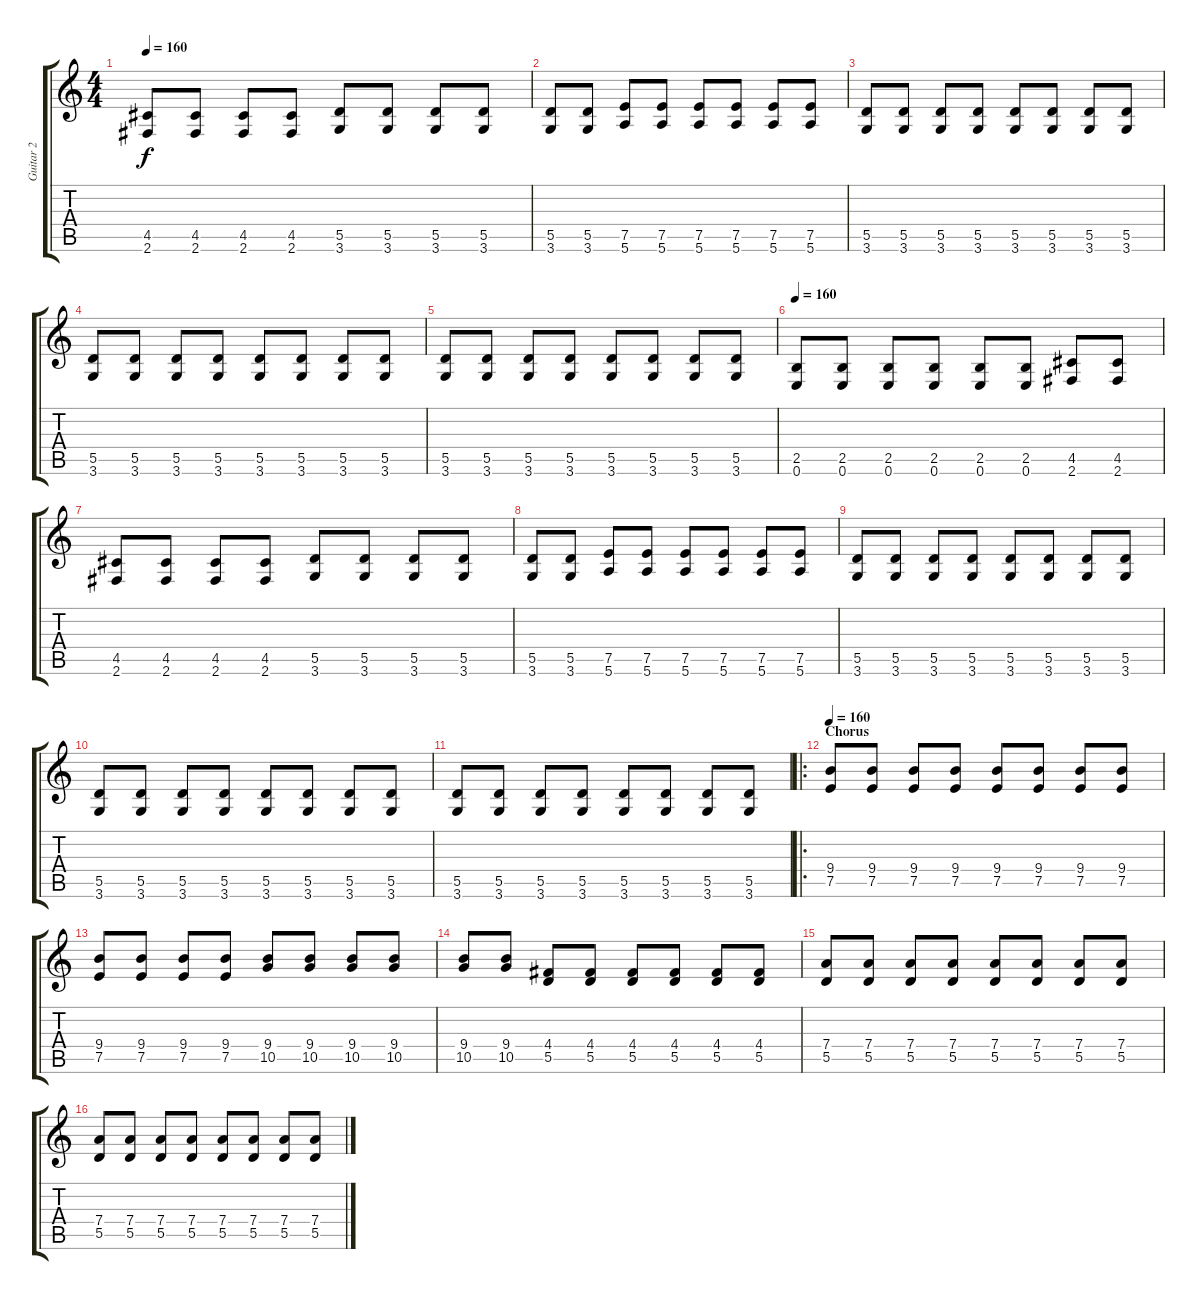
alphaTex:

\track ("Guitar 2" "Guitar 2") {instrument electricguitarjazz}
\staff {score tabs}
\tuning (E4 B3 G3 D3 A2 E2) {hide}
\ts (4 4)
\tempo 160
\clef g2
\ks c
(4.5 2.6).8{dy f} (4.5 2.6).8 (4.5 2.6).8 (4.5 2.6).8 (5.5 3.6).8 (5.5 3.6).8 (5.5 3.6).8 (5.5 3.6).8 |
(5.5 3.6).8 (5.5 3.6).8 (7.5 5.6).8 (7.5 5.6).8 (7.5 5.6).8 (7.5 5.6).8 (7.5 5.6).8 (7.5 5.6).8 |
(5.5 3.6).8 (5.5 3.6).8 (5.5 3.6).8 (5.5 3.6).8 (5.5 3.6).8 (5.5 3.6).8 (5.5 3.6).8 (5.5 3.6).8 |
(5.5 3.6).8 (5.5 3.6).8 (5.5 3.6).8 (5.5 3.6).8 (5.5 3.6).8 (5.5 3.6).8 (5.5 3.6).8 (5.5 3.6).8 |
(5.5 3.6).8 (5.5 3.6).8 (5.5 3.6).8 (5.5 3.6).8 (5.5 3.6).8 (5.5 3.6).8 (5.5 3.6).8 (5.5 3.6).8 |
\tempo 160
(2.5 0.6).8{instrument overdrivenguitar} (2.5 0.6).8 (2.5 0.6).8 (2.5 0.6).8 (2.5 0.6).8 (2.5 0.6).8 (4.5 2.6).8 (4.5 2.6).8 |
(4.5 2.6).8 (4.5 2.6).8 (4.5 2.6).8 (4.5 2.6).8 (5.5 3.6).8 (5.5 3.6).8 (5.5 3.6).8 (5.5 3.6).8 |
(5.5 3.6).8 (5.5 3.6).8 (7.5 5.6).8 (7.5 5.6).8 (7.5 5.6).8 (7.5 5.6).8 (7.5 5.6).8 (7.5 5.6).8 |
(5.5 3.6).8 (5.5 3.6).8 (5.5 3.6).8 (5.5 3.6).8 (5.5 3.6).8 (5.5 3.6).8 (5.5 3.6).8 (5.5 3.6).8 |
(5.5 3.6).8 (5.5 3.6).8 (5.5 3.6).8 (5.5 3.6).8 (5.5 3.6).8 (5.5 3.6).8 (5.5 3.6).8 (5.5 3.6).8 |
(5.5 3.6).8 (5.5 3.6).8 (5.5 3.6).8 (5.5 3.6).8 (5.5 3.6).8 (5.5 3.6).8 (5.5 3.6).8 (5.5 3.6).8 |
\ro
\section ("" "Chorus")
\tempo 160
(9.4 7.5).8{instrument overdrivenguitar} (9.4 7.5).8 (9.4 7.5).8 (9.4 7.5).8 (9.4 7.5).8 (9.4 7.5).8 (9.4 7.5).8 (9.4 7.5).8 |
(9.4 7.5).8 (9.4 7.5).8 (9.4 7.5).8 (9.4 7.5).8 (9.4 10.5).8 (9.4 10.5).8 (9.4 10.5).8 (9.4 10.5).8 |
(9.4 10.5).8 (9.4 10.5).8 (4.4 5.5).8 (4.4 5.5).8 (4.4 5.5).8 (4.4 5.5).8 (4.4 5.5).8 (4.4 5.5).8 |
(7.4 5.5).8 (7.4 5.5).8 (7.4 5.5).8 (7.4 5.5).8 (7.4 5.5).8 (7.4 5.5).8 (7.4 5.5).8 (7.4 5.5).8 |
(7.4 5.5).8 (7.4 5.5).8 (7.4 5.5).8 (7.4 5.5).8 (7.4 5.5).8 (7.4 5.5).8 (7.4 5.5).8 (7.4 5.5).8
